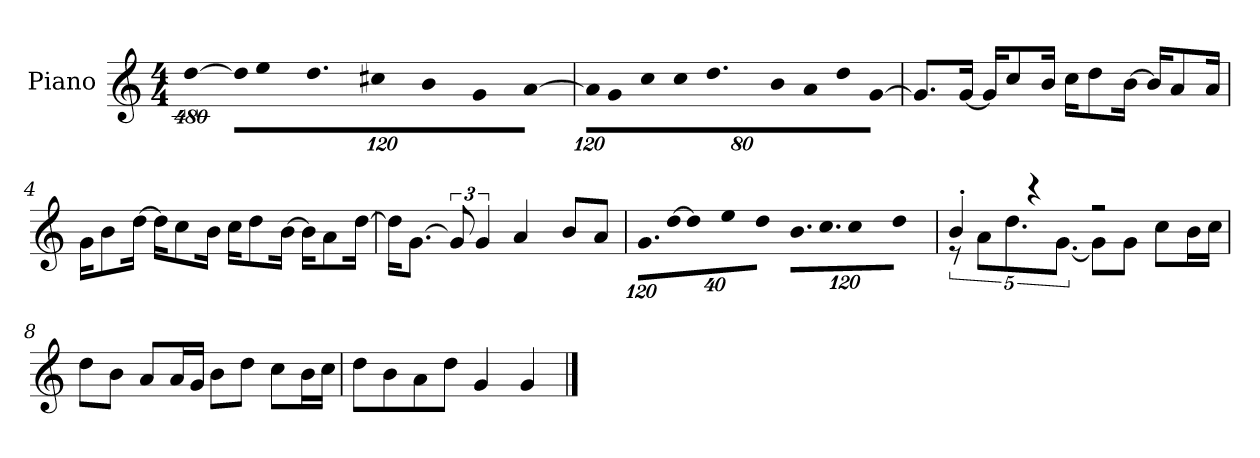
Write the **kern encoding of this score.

**kern
*part1
*staff1
*I"Piano
*I'P-no
*clefG2
*k[]
*M4/4
*MM90
=1
!LO:N:vis=4
[1920%427dd\
!LO:N:vis=16
1920%107dd\KL]
!LO:N:vis=8
640%71ee\
9.dd\
!LO:N:vis=8
640%71cc#X\
!LO:N:vis=8
640%71b\
!LO:N:vis=8
640%71g\
!LO:N:vis=8
[640%71a\J
=2
*Xbrackettup
!LO:N:vis=16
1920%107a\KL]
!LO:N:vis=8
640%71g\
!LO:N:vis=8
640%71cc\
!LO:N:vis=8
640%71cc\
9.dd\
!LO:N:vis=8
640%71b\
!LO:N:vis=8
640%71a\
!LO:N:vis=8
640%71dd\
!LO:N:vis=8
[640%71g\J
=3
8.g/L]
[16g/Jk
16g/KL]
8cc/
16b/Jk
16cc\KL
8dd\
[16b\Jk
16b/KL]
8a/
16a/Jk
=4
16g\KL
8b\
[16dd\Jk
16dd\KL]
8cc\
16b\Jk
16cc\KL
8dd\
[16b\Jk
16b\KL]
8a\
[16dd\Jk
!!LO:LB:g=z
=5
16dd\KL]
[8.g\J
*brackettup
12g/]
6g/
4a/
8b/L
8a/J
=6
*Xbrackettup
!LO:N:vis=16.
960%103g\LL
!LO:N:vis=32
[640%23dd\JK
!LO:N:vis=8
960%137dd\]
!LO:N:vis=16
1920%137ee\K
!LO:N:vis=8
960%137dd\J
!LO:N:vis=16.
960%103b\LL
!LO:N:vis=16.
960%103cc\J
!LO:N:vis=8
960%137cc\
!LO:N:vis=8
960%137dd\J
=7
*^
*	*brackettup
4b'/	10r
.	10a\L
.	10.dd\
4r	.
.	[10.g\J
2r	8g\L]
.	8g\J
.	8cc\L
.	16b\L
.	16cc\JJ
*v	*v
=8
8dd\L
8b\J
8a/L
16a/L
16g/JJ
8b\L
8dd\J
8cc\L
16b\L
16cc\JJ
!!LO:LB:g=z
=9
8dd\L
8b\
8a\
8dd\J
4g/
4g/
==
*-
